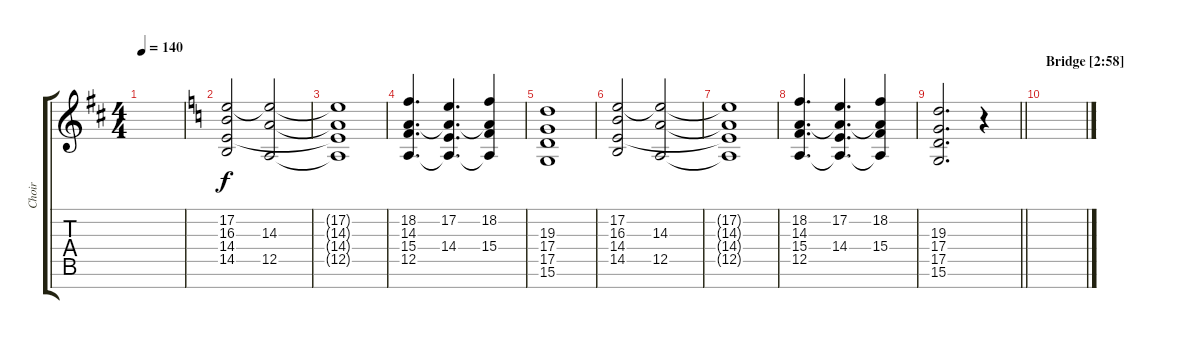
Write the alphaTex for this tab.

\track ("Choir" "Choir") {instrument choiraahs}
\staff {score tabs}
\tuning (E4 B3 G3 D3 A2 E2 B1) {hide}
\ts (4 4)
\tempo 140
\clef g2
\ks bminor
|
\ks aminor
(17.2 16.3 14.4 14.5).2 (17.2{t} 14.3 12.5).2 |
(17.2{t} 14.3{t} 14.4{t} 12.5{t}).1 |
(18.2 14.3 15.4 12.5).4{d} (17.2 14.3{t} 14.4 12.5{t}).4{d} (18.2 14.3{t} 15.4 12.5{t}).4 |
(19.3 17.4 17.5 15.6).1 |
(17.2 16.3 14.4 14.5).2 (17.2{t} 14.3 12.5).2 |
(17.2{t} 14.3{t} 14.4{t} 12.5{t}).1 |
(18.2 14.3 15.4 12.5).4{d} (17.2 14.3{t} 14.4 12.5{t}).4{d} (18.2 14.3{t} 15.4 12.5{t}).4 |
\barLineRight lightlight
(19.3 17.4 17.5 15.6).2{d} r.4 |
\section ("" "Bridge [2:58]")
